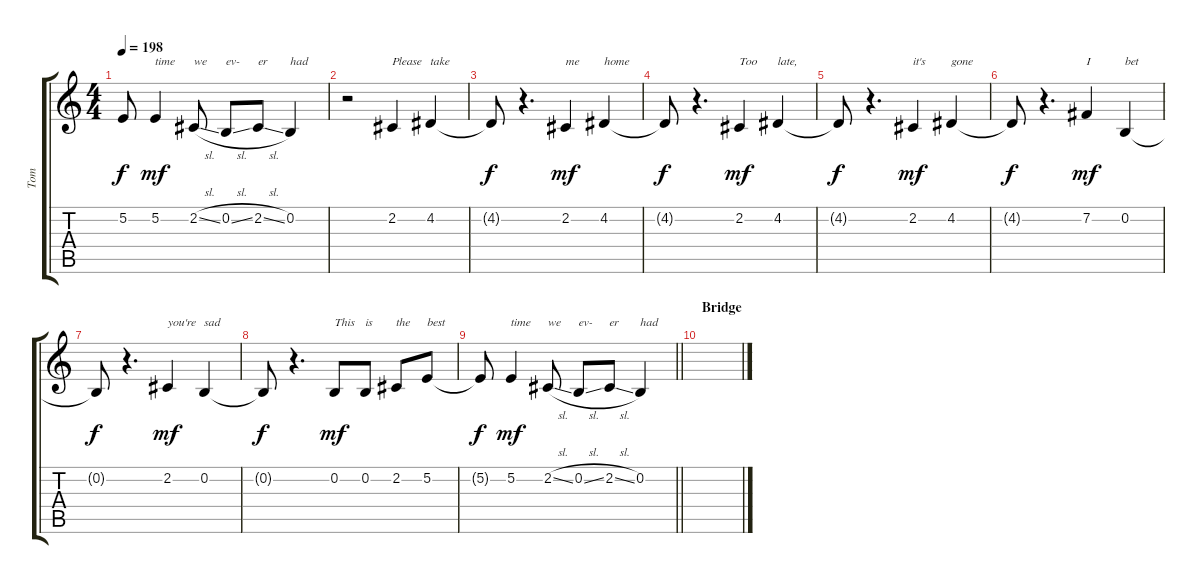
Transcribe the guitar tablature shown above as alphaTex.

\track ("Tom" "Tom") {instrument altosax}
\staff {score tabs}
\tuning (E4 B3 G3 D3 A2 E2) {hide}
\ts (4 4)
\tempo 198
\clef g2
\ks c
5.2{t}.8{dy f} 5.2.4{txt "time" dy mf} 2.2{sl}.8{txt "we"} 0.2{sl}.8{txt "ev-"} 2.2{sl}.8{txt "er"} 0.2.4{txt "had"} |
r.2 2.2.4{txt "Please"} 4.2.4{txt "take"} |
4.2{t}.8{dy f} r.4{d} 2.2.4{txt "me" dy mf} 4.2.4{txt "home"} |
4.2{t}.8{dy f} r.4{d} 2.2.4{txt "Too" dy mf} 4.2.4{txt "late,"} |
4.2{t}.8{dy f} r.4{d} 2.2.4{txt "it's" dy mf} 4.2.4{txt "gone"} |
4.2{t}.8{dy f} r.4{d} 7.2.4{txt "I" dy mf} 0.2.4{txt "bet"} |
0.2{t}.8{dy f} r.4{d} 2.2.4{txt "you're" dy mf} 0.2.4{txt "sad"} |
0.2{t}.8{dy f} r.4{d} 0.2.8{txt "This" dy mf} 0.2.8{txt "is"} 2.2.8{txt "the"} 5.2.8{txt "best"} |
\barLineRight lightlight
5.2{t}.8{dy f} 5.2.4{txt "time" dy mf} 2.2{sl}.8{txt "we"} 0.2{sl}.8{txt "ev-"} 2.2{sl}.8{txt "er"} 0.2.4{txt "had"} |
\section ("" "Bridge")
